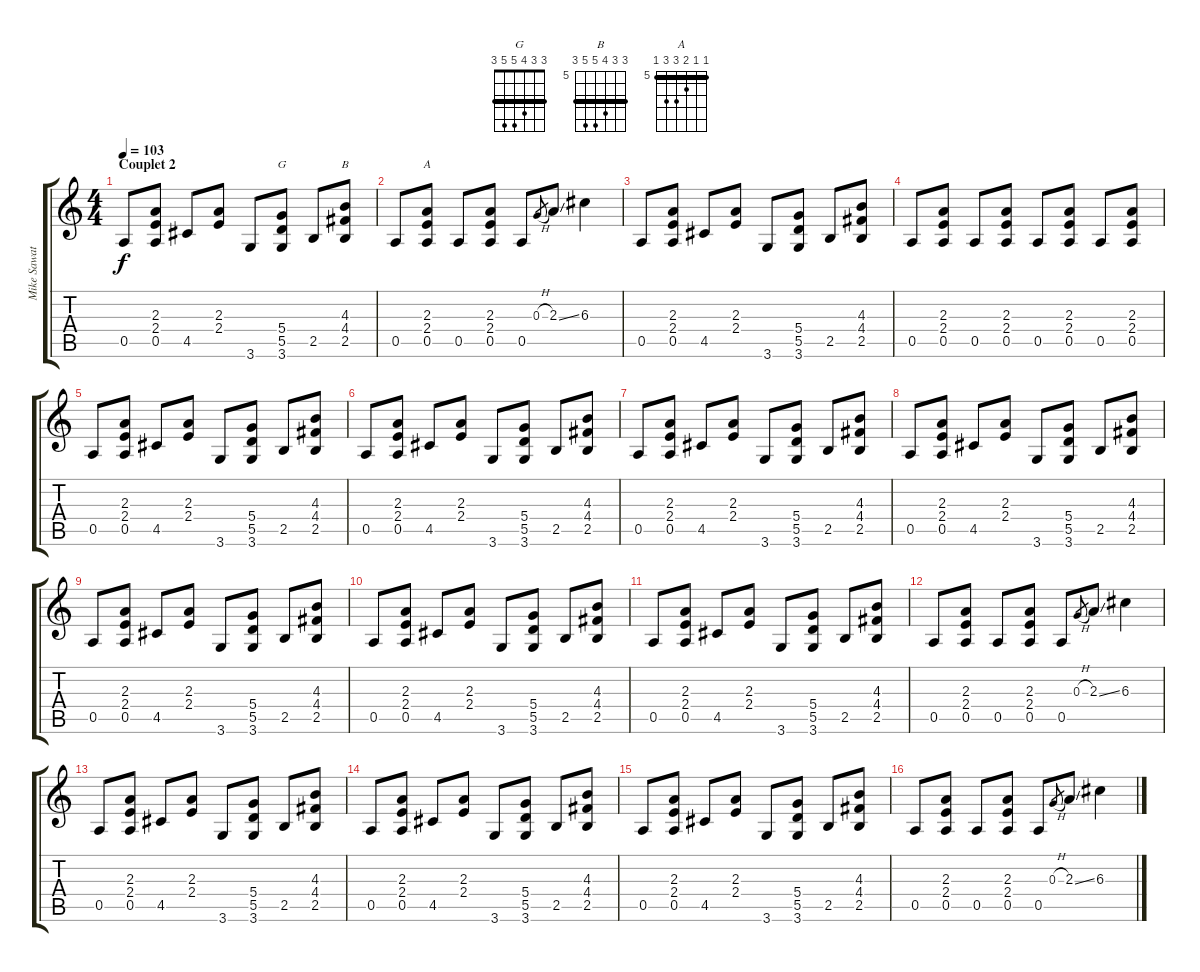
\track ("Mike Sawatzky" "Mike Sawat") {instrument electricguitarclean}
\staff {score tabs}
\tuning (E4 B3 G3 D3 A2 E2) {hide}
\chord ("G" 3 3 4 5 5 3) {barre 3}
\chord ("B" 7 7 8 9 9 7) {firstfret 5 barre 7}
\chord ("A" 5 5 6 7 7 5) {firstfret 5 barre 5}
\ts (4 4)
\section ("" "Couplet 2")
\tempo 103
\clef g2
\ks c
0.5.8{dy f} (2.3 2.4 0.5).8 4.5.8 (2.3 2.4).8 3.6.8 (5.4 5.5 3.6).8{ch "G"} 2.5.8 (4.3 4.4 2.5).8{ch "B"} |
0.5.8 (2.3 2.4 0.5).8{ch "A"} 0.5.8 (2.3 2.4 0.5).8 0.5.8 0.3{h}.8{gr} 2.3{ss}.8 6.3.4 |
0.5.8 (2.3 2.4 0.5).8 4.5.8 (2.3 2.4).8 3.6.8 (5.4 5.5 3.6).8 2.5.8 (4.3 4.4 2.5).8 |
0.5.8 (2.3 2.4 0.5).8 0.5.8 (2.3 2.4 0.5).8 0.5.8 (2.3 2.4 0.5).8 0.5.8 (2.3 2.4 0.5).8 |
0.5.8 (2.3 2.4 0.5).8 4.5.8 (2.3 2.4).8 3.6.8 (5.4 5.5 3.6).8 2.5.8 (4.3 4.4 2.5).8 |
0.5.8 (2.3 2.4 0.5).8 4.5.8 (2.3 2.4).8 3.6.8 (5.4 5.5 3.6).8 2.5.8 (4.3 4.4 2.5).8 |
0.5.8 (2.3 2.4 0.5).8 4.5.8 (2.3 2.4).8 3.6.8 (5.4 5.5 3.6).8 2.5.8 (4.3 4.4 2.5).8 |
0.5.8 (2.3 2.4 0.5).8 4.5.8 (2.3 2.4).8 3.6.8 (5.4 5.5 3.6).8 2.5.8 (4.3 4.4 2.5).8 |
0.5.8 (2.3 2.4 0.5).8 4.5.8 (2.3 2.4).8 3.6.8 (5.4 5.5 3.6).8 2.5.8 (4.3 4.4 2.5).8 |
0.5.8 (2.3 2.4 0.5).8 4.5.8 (2.3 2.4).8 3.6.8 (5.4 5.5 3.6).8 2.5.8 (4.3 4.4 2.5).8 |
0.5.8 (2.3 2.4 0.5).8 4.5.8 (2.3 2.4).8 3.6.8 (5.4 5.5 3.6).8 2.5.8 (4.3 4.4 2.5).8 |
0.5.8 (2.3 2.4 0.5).8 0.5.8 (2.3 2.4 0.5).8 0.5.8 0.3{h}.8{gr} 2.3{ss}.8 6.3.4 |
0.5.8 (2.3 2.4 0.5).8 4.5.8 (2.3 2.4).8 3.6.8 (5.4 5.5 3.6).8 2.5.8 (4.3 4.4 2.5).8 |
0.5.8 (2.3 2.4 0.5).8 4.5.8 (2.3 2.4).8 3.6.8 (5.4 5.5 3.6).8 2.5.8 (4.3 4.4 2.5).8 |
0.5.8 (2.3 2.4 0.5).8 4.5.8 (2.3 2.4).8 3.6.8 (5.4 5.5 3.6).8 2.5.8 (4.3 4.4 2.5).8 |
0.5.8 (2.3 2.4 0.5).8 0.5.8 (2.3 2.4 0.5).8 0.5.8 0.3{h}.8{gr} 2.3{ss}.8 6.3.4
